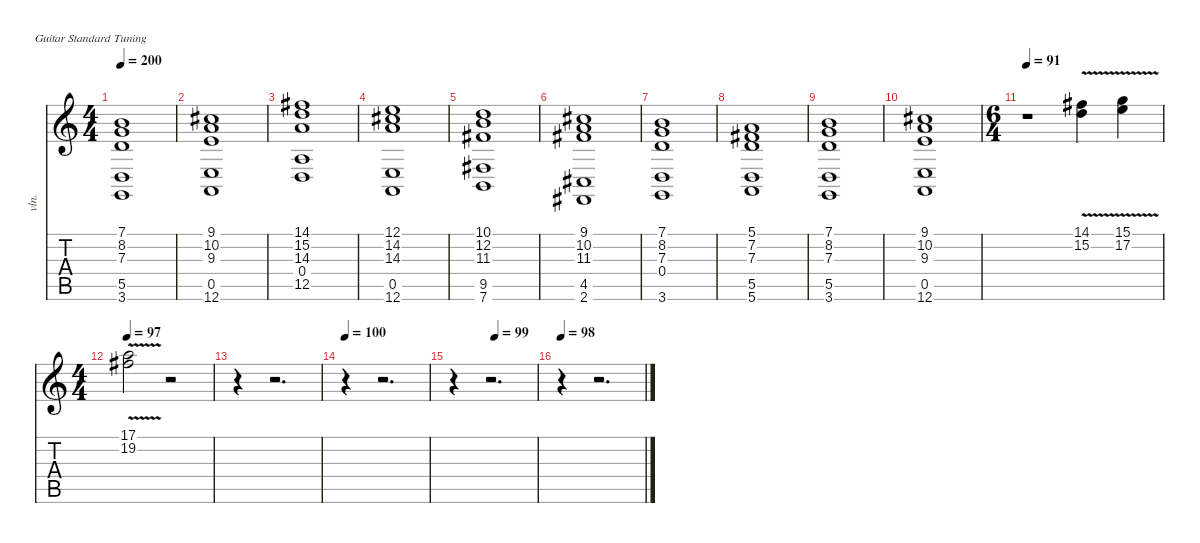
\defaultSystemsLayout 4
\hideDynamics
\bracketExtendMode nobrackets
\track ("High Soundy Thing" "vln.") {instrument synthstrings2}
\staff {score tabs}
\tuning (E4 B3 G3 D3 A2 E2)
\ts (4 4)
\tempo 200
\clef g2
\ks c
(7.1 8.2 7.3 5.5 3.6).1{dy f} |
(9.1{acc #} 10.2 9.3 0.5 12.6).1 |
(14.1{acc #} 15.2 14.3 0.4 12.5).1 |
(12.1 14.2{acc #} 14.3 0.5 12.6).1 |
(10.1 12.2 11.3{acc #} 9.5{acc #} 7.6).1 |
(9.1{acc #} 10.2 11.3{acc #} 4.5{acc #} 2.6{acc #}).1 |
(7.1 8.2 7.3 0.4 3.6).1 |
(5.1 7.2{acc #} 7.3 5.5 5.6).1 |
(7.1 8.2 7.3 5.5 3.6).1 |
(9.1{acc #} 10.2 9.3 0.5 12.6).1 |
\ts (6 4)
\beaming (8 6 6)
\tempo 91
r.1 (14.1{acc #} 15.2{v}).4 (15.1 17.2{v}).4 |
\ts (4 4)
\beaming (8 2 2 2 2)
\tempo 97
(17.1 19.2{v acc #}).2 r.2 |
r.4 r.2{d} |
\tempo 100
r.4 r.2{d} |
\tempo (99 0.5)
r.4 r.2{d} |
\tempo 98
r.4 r.2{d}
